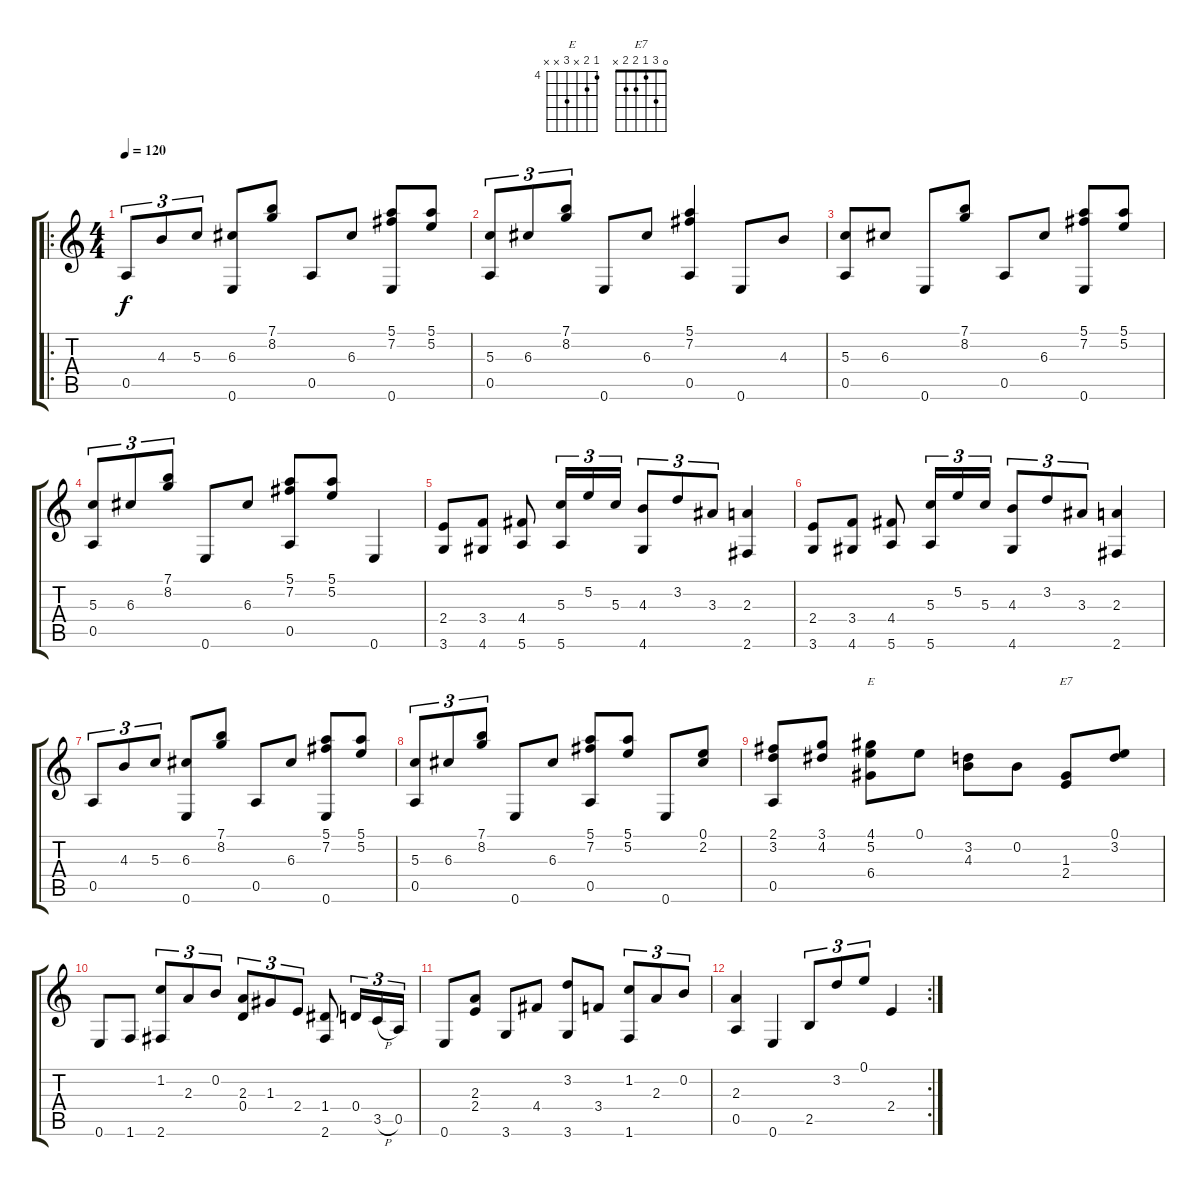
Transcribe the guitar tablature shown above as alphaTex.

\track "" {instrument acousticguitarnylon}
\staff {score tabs}
\tuning (E4 B3 G3 D3 A2 E2) {hide}
\chord ("E" 4 5 x 6 x x) {firstfret 4}
\chord ("E7" 0 3 1 2 2 x)
\ro
\ts (4 4)
\tempo 120
\clef g2
\ks c
0.5.8{tu (3 2) dy f instrument acousticguitarnylon} 4.3.8{tu (3 2)} 5.3.8{tu (3 2)} (6.3 0.6).8 (7.1 8.2).8 0.5.8 6.3.8 (5.1 7.2 0.6).8 (5.1 5.2).8 |
(5.3 0.5).8{tu (3 2)} 6.3.8{tu (3 2)} (7.1 8.2).8{tu (3 2)} 0.6.8 6.3.8 (5.1 7.2 0.5).4 0.6.8 4.3.8 |
(5.3 0.5).8 6.3.8 0.6.8 (7.1 8.2).8 0.5.8 6.3.8 (5.1 7.2 0.6).8 (5.1 5.2).8 |
(5.3 0.5).8{tu (3 2)} 6.3.8{tu (3 2)} (7.1 8.2).8{tu (3 2)} 0.6.8 6.3.8 (5.1 7.2 0.5).8 (5.1 5.2).8 0.6.4 |
(2.4 3.6).8 (3.4 4.6).8 (4.4 5.6).8 (5.3 5.6).16{tu (3 2)} 5.2.16{tu (3 2)} 5.3.16{tu (3 2)} (4.3 4.6).8{tu (3 2)} 3.2.8{tu (3 2)} 3.3.8{tu (3 2)} (2.3 2.6).4 |
(2.4 3.6).8 (3.4 4.6).8 (4.4 5.6).8 (5.3 5.6).16{tu (3 2)} 5.2.16{tu (3 2)} 5.3.16{tu (3 2)} (4.3 4.6).8{tu (3 2)} 3.2.8{tu (3 2)} 3.3.8{tu (3 2)} (2.3 2.6).4 |
0.5.8{tu (3 2)} 4.3.8{tu (3 2)} 5.3.8{tu (3 2)} (6.3 0.6).8 (7.1 8.2).8 0.5.8 6.3.8 (5.1 7.2 0.6).8 (5.1 5.2).8 |
(5.3 0.5).8{tu (3 2)} 6.3.8{tu (3 2)} (7.1 8.2).8{tu (3 2)} 0.6.8 6.3.8 (5.1 7.2 0.5).8 (5.1 5.2).8 0.6.8 (0.1 2.2).8 |
(2.1 3.2 0.5).8 (3.1 4.2).8 (4.1 5.2 6.4).8{ch "E"} 0.1.8 (3.2 4.3).8 0.2.8 (1.3 2.4).8{ch "E7"} (0.1 3.2).8 |
0.6.8 1.6.8 (1.2 2.6).8{tu (3 2)} 2.3.8{tu (3 2)} 0.2.8{tu (3 2)} (2.3 0.4).8{tu (3 2)} 1.3.8{tu (3 2)} 2.4.8{tu (3 2)} (1.4 2.6).8 0.4.16{tu (3 2)} 3.5{h}.16{tu (3 2)} 0.5.16{tu (3 2)} |
0.6.8 (2.3 2.4).8 3.6.8 4.4.8 (3.2 3.6).8 3.4.8 (1.2 1.6).8{tu (3 2)} 2.3.8{tu (3 2)} 0.2.8{tu (3 2)} |
\rc 2
(2.3 0.5).4 0.6.4 2.5.8{tu (3 2)} 3.2.8{tu (3 2)} 0.1.8{tu (3 2)} 2.4.4
